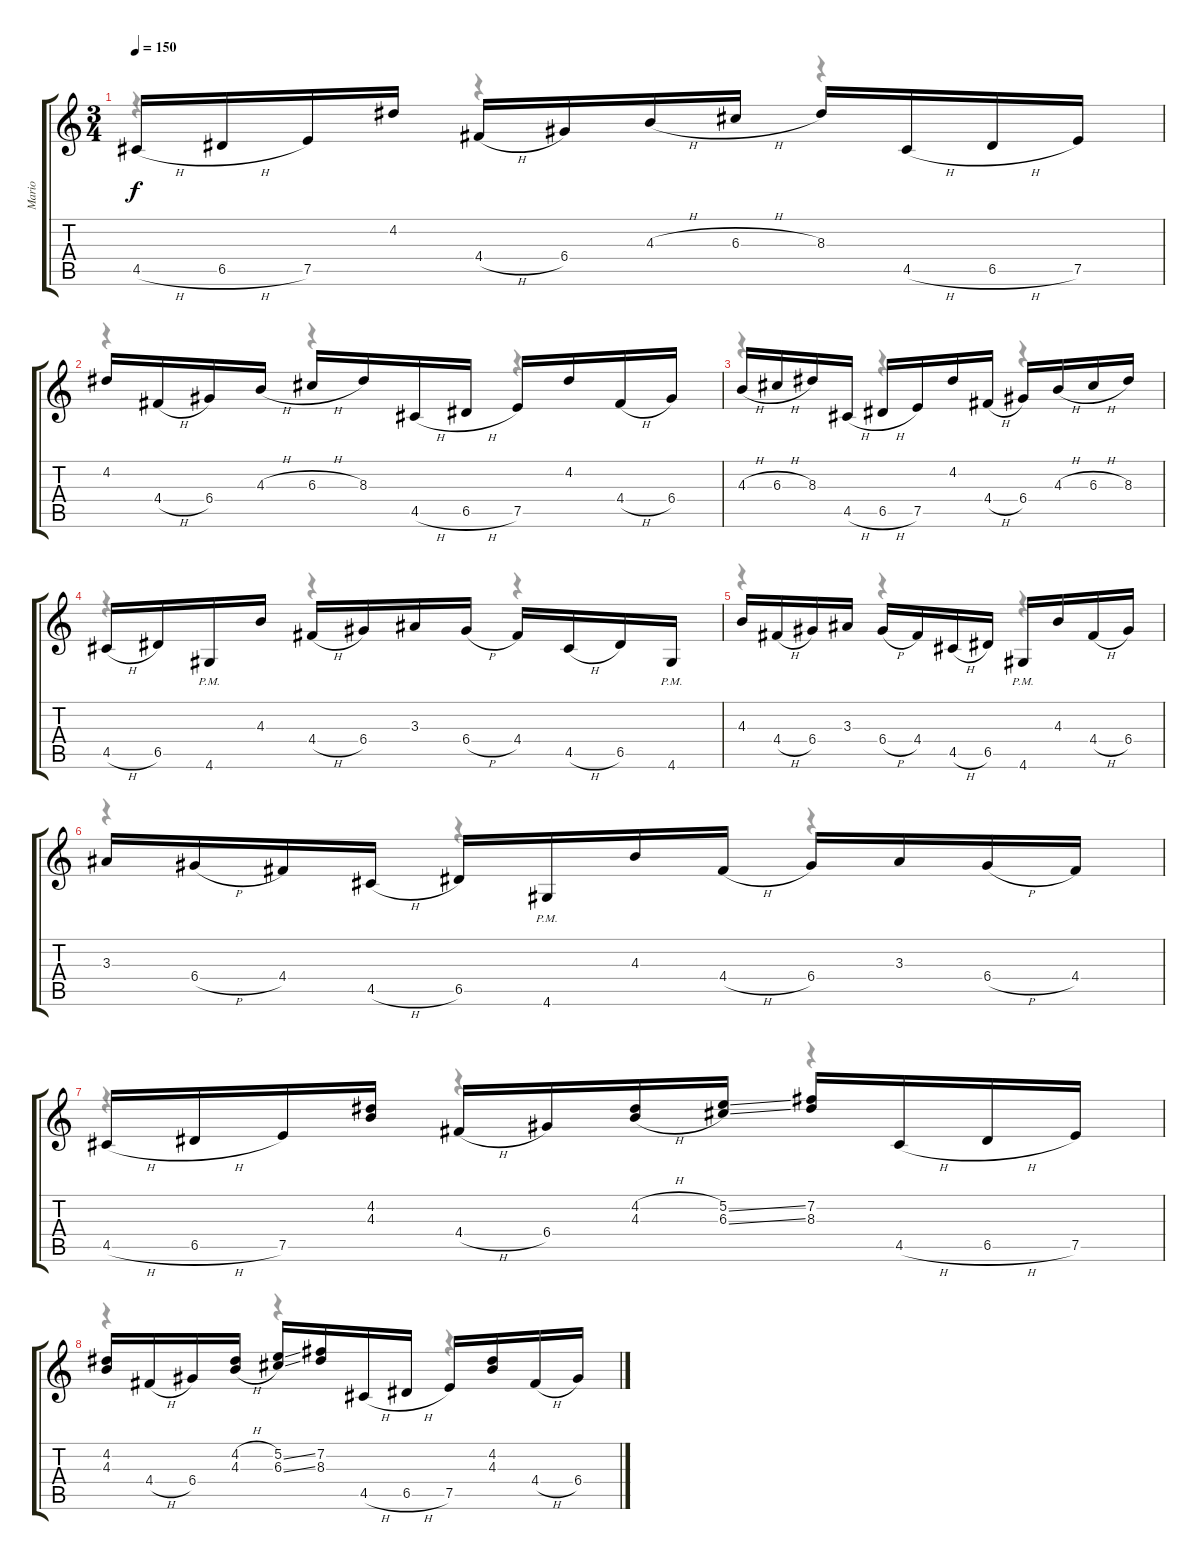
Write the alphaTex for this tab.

\track ("Mario" "Mario") {instrument overdrivenguitar}
\staff {score tabs}
\tuning (E4 B3 G3 D3 A2 E2) {hide}
\voice
\ts (3 4)
\tempo 150
\clef g2
\ks c
4.5{h}.16{dy f} 6.5{h}.16 7.5.16 4.2.16 4.4{h}.16 6.4.16 4.3{h}.16 6.3{h}.16 8.3.16 4.5{h}.16 6.5{h}.16 7.5.16 |
4.2.16 4.4{h}.16 6.4.16 4.3{h}.16 6.3{h}.16 8.3.16 4.5{h}.16 6.5{h}.16 7.5.16 4.2.16 4.4{h}.16 6.4.16 |
4.3{h}.16 6.3{h}.16 8.3.16 4.5{h}.16 6.5{h}.16 7.5.16 4.2.16 4.4{h}.16 6.4.16 4.3{h}.16 6.3{h}.16 8.3.16 |
4.5{h}.16 6.5.16 4.6{pm}.16 4.3.16 4.4{h}.16 6.4.16 3.3.16 6.4{h}.16 4.4.16 4.5{h}.16 6.5.16 4.6{pm}.16 |
4.3.16 4.4{h}.16 6.4.16 3.3.16 6.4{h}.16 4.4.16 4.5{h}.16 6.5.16 4.6{pm}.16 4.3.16 4.4{h}.16 6.4.16 |
3.3.16 6.4{h}.16 4.4.16 4.5{h}.16 6.5.16 4.6{pm}.16 4.3.16 4.4{h}.16 6.4.16 3.3.16 6.4{h}.16 4.4.16 |
4.5{h}.16 6.5{h}.16 7.5.16 (4.2 4.3).16 4.4{h}.16 6.4.16 (4.2{h} 4.3{h}).16 (5.2{ss} 6.3{ss}).16 (7.2 8.3).16 4.5{h}.16 6.5{h}.16 7.5.16 |
(4.2 4.3).16 4.4{h}.16 6.4.16 (4.2{h} 4.3{h}).16 (5.2{ss} 6.3{ss}).16 (7.2 8.3).16 4.5{h}.16 6.5{h}.16 7.5.16 (4.2 4.3).16 4.4{h}.16 6.4.16
\voice
\clef g2
\ottava regular
\simile none
\ks c
r.4{dy f} r.4 r.4 |
r.4 r.4 r.4 |
r.4 r.4 r.4 |
r.4 r.4 r.4 |
r.4 r.4 r.4 |
r.4 r.4 r.4 |
r.4 r.4 r.4 |
r.4 r.4 r.4
